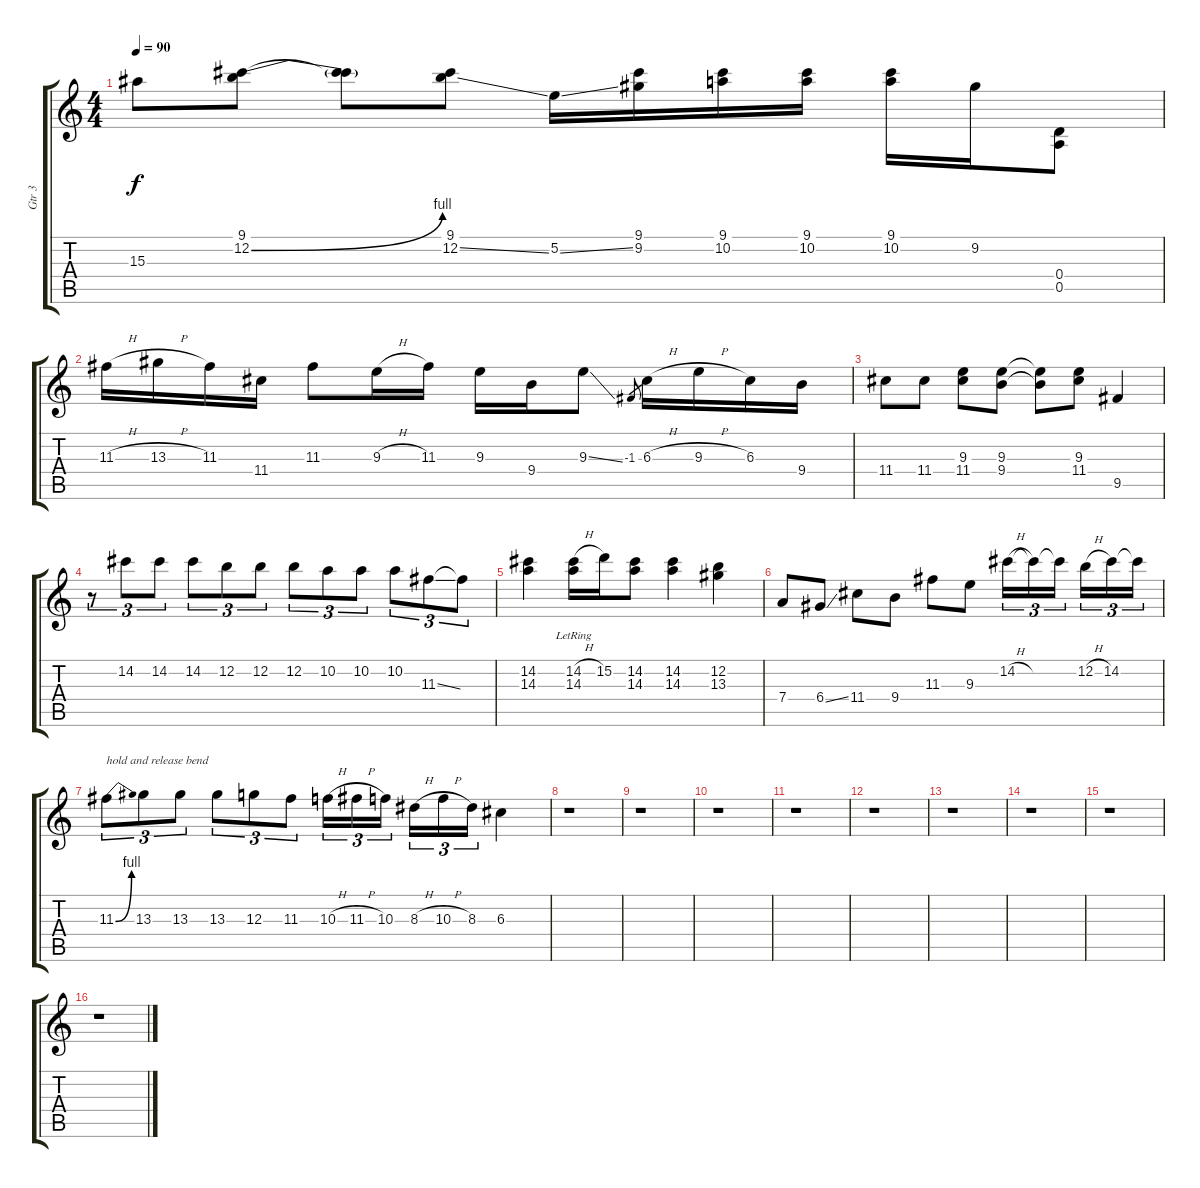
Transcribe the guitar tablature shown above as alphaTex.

\track ("Gtr 3" "Gtr 3") {instrument distortionguitar}
\staff {score tabs}
\tuning (E4 B3 G3 D3 A2 E2) {hide}
\ts (4 4)
\tempo 90
\clef g2
\ks c
15.3.8{dy f} (9.1 12.2{be (bend 0 0 60 4)}).8 (9.1{t} 12.2{t}).8 (9.1 12.2{ss}).8 5.2{ss}.16 (9.1 9.2).16 (9.1 10.2).16 (9.1 10.2).16 (9.1 10.2).16 9.2.16 (0.4 0.5).8 |
11.3{h}.16 13.3{h}.16 11.3.16 11.4.16 11.3.8 9.3{h}.16 11.3.16 9.3.16 9.4.16 9.3{ss}.8 -1.3.8{gr} 6.3{h}.16 9.3{h}.16 6.3.16 9.4.16 |
11.4.8 11.4.8 (9.3 11.4).8 (9.3 9.4).8 (9.3{t} 9.4{t}).8 (9.3 11.4).8 9.5.4 |
r.8{tu (3 2)} 14.2.8{tu (3 2)} 14.2.8{tu (3 2)} 14.2.8{tu (3 2)} 12.2.8{tu (3 2)} 12.2.8{tu (3 2)} 12.2.8{tu (3 2)} 10.2.8{tu (3 2)} 10.2.8{tu (3 2)} 10.2.8{tu (3 2)} 11.3{ss}.8{tu (3 2)} 11.3{t}.8{tu (3 2)} |
(14.2 14.3).4 (14.2{h} 14.3{lr}).16 15.2.16 (14.2 14.3).8 (14.2 14.3).4 (12.2 13.3).4 |
7.4.8 6.4{ss}.8 11.4.8 9.4.8 11.3.8 9.3.8 14.2{h}.16{tu (3 2)} 14.2{t}.16{tu (3 2)} 14.2{t}.16{tu (3 2)} 12.2{h}.16{tu (3 2)} 14.2.16{tu (3 2)} 14.2{t}.16{tu (3 2)} |
11.3{be (bend 0 0 60 4)}.8{tu (3 2) txt "hold and release bend"} 13.3.8{tu (3 2)} 13.3.8{tu (3 2)} 13.3.8{tu (3 2)} 12.3.8{tu (3 2)} 11.3.8{tu (3 2)} 10.3{h}.16{tu (3 2)} 11.3{h}.16{tu (3 2)} 10.3.16{tu (3 2)} 8.3{h}.16{tu (3 2)} 10.3{h}.16{tu (3 2)} 8.3.16{tu (3 2)} 6.3.4 |
r.1 |
r.1 |
r.1 |
r.1 |
r.1 |
r.1 |
r.1 |
r.1 |
r.1
